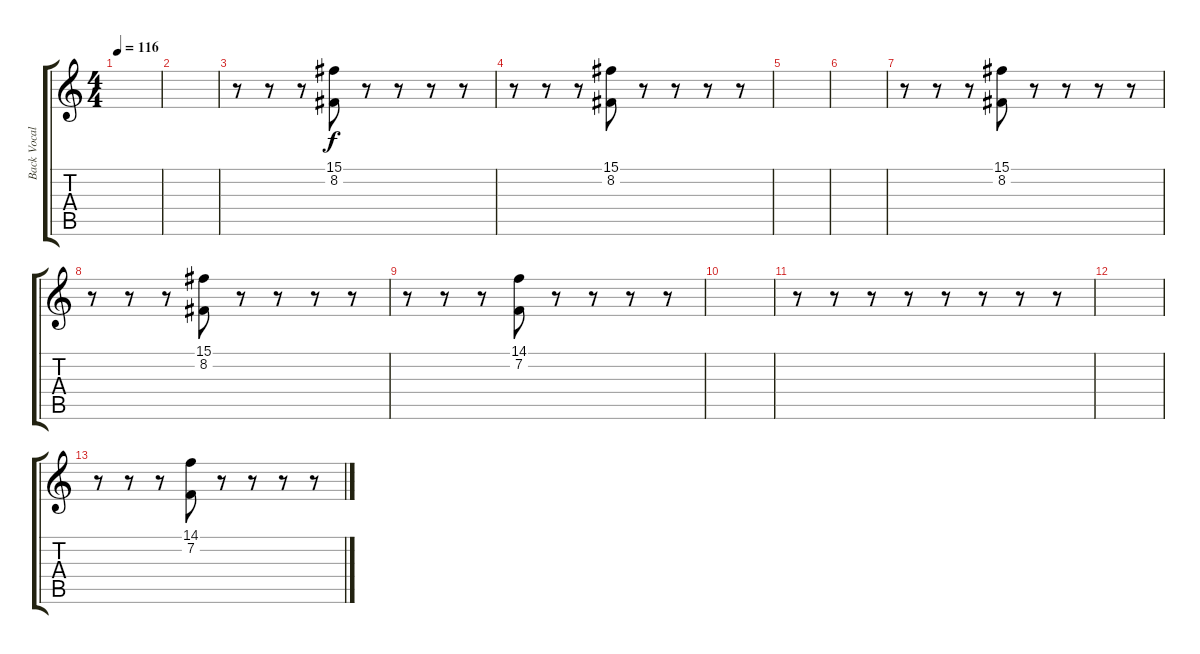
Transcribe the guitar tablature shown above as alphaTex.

\track ("Back Vocal(2)" "Back Vocal") {instrument lead6voice}
\staff {score tabs}
\tuning (Eb4 Bb3 Gb3 Db3 Ab2 Eb2) {hide}
\ts (4 4)
\tempo 116
\clef g2
\ks c
|
|
r.8 r.8 r.8 (15.1 8.2).8 r.8 r.8 r.8 r.8 |
r.8 r.8 r.8 (15.1 8.2).8 r.8 r.8 r.8 r.8 |
|
|
r.8 r.8 r.8 (15.1 8.2).8 r.8 r.8 r.8 r.8 |
r.8 r.8 r.8 (15.1 8.2).8 r.8 r.8 r.8 r.8 |
r.8 r.8 r.8 (14.1 7.2).8 r.8 r.8 r.8 r.8 |
|
r.8 r.8 r.8 r.8 r.8 r.8 r.8 r.8 |
|
r.8 r.8 r.8 (14.1 7.2).8 r.8 r.8 r.8 r.8
